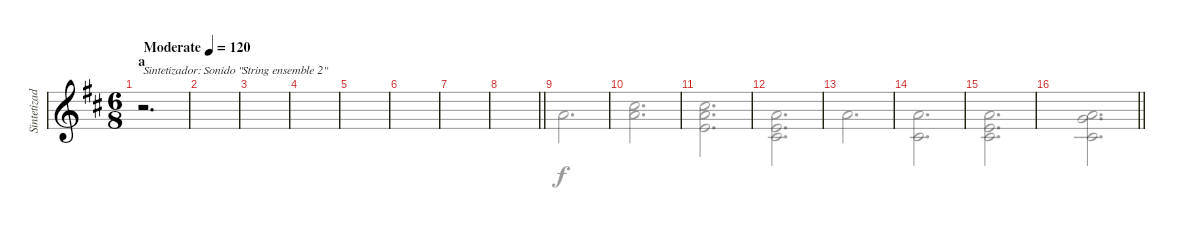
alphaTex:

\track ("Sintetizador" "Sintetizad") {instrument stringensemble2}
\staff {score}
\tuning (E4 B3 G3 D3 A2 E2) {hide}
\voice
\ts (6 8)
\section ("" "a")
\tempo (120 "Moderate")
\clef g2
\ks d
r.2{d txt "Sintetizador: Sonido \"String ensemble 2\"" dy f instrument stringensemble2} |
|
|
|
|
|
|
\barLineRight lightlight
|
|
|
|
|
|
|
|
\barLineRight lightlight
\voice
\clef g2
\ottava regular
\simile none
\ks d
|
|
|
|
|
|
|
\barLineRight lightlight
|
5.1.2{d} |
(5.1 14.2).2{d} |
(9.1 5.2 14.3).2{d} |
(0.1 2.2 14.3).2{d} |
5.1.2{d} |
(5.1 2.2).2{d} |
(5.1 2.2 9.3).2{d} |
\barLineRight lightlight
(10.2 6.3 17.4).2{d}
